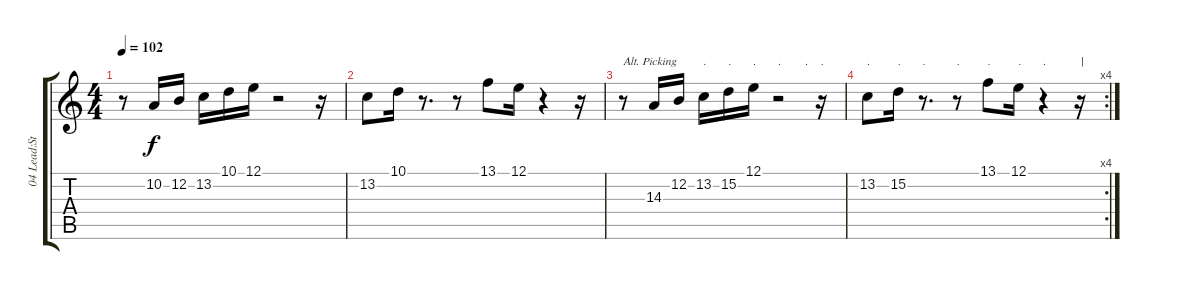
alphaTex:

\track ("04 Lead:Strings" "04 Lead:St") {instrument tremolostrings}
\staff {score tabs}
\tuning (E4 B3 G3 D3 A2 E2) {hide}
\ts (4 4)
\tempo 102
\clef g2
\ks c
r.8{dy f} 10.2.16 12.2.16 13.2.16 10.1.16 12.1.16 r.2 r.16 |
13.2.8 10.1.16 r.8{d} r.8 13.1.8 12.1.16 r.4 r.16 |
r.8{txt "Alt. Picking"} 14.3.16 12.2.16 13.2.16{txt "."} 15.2.16{txt "."} 12.1.16{txt "."} r.2{txt ".        ."} r.16{txt "."} |
\rc 4
13.2.8{txt "."} 15.2.16{txt "."} r.8{d txt "."} r.8{txt "."} 13.1.8{txt "."} 12.1.16{txt "."} r.4{txt "."} r.16{txt "|"}
